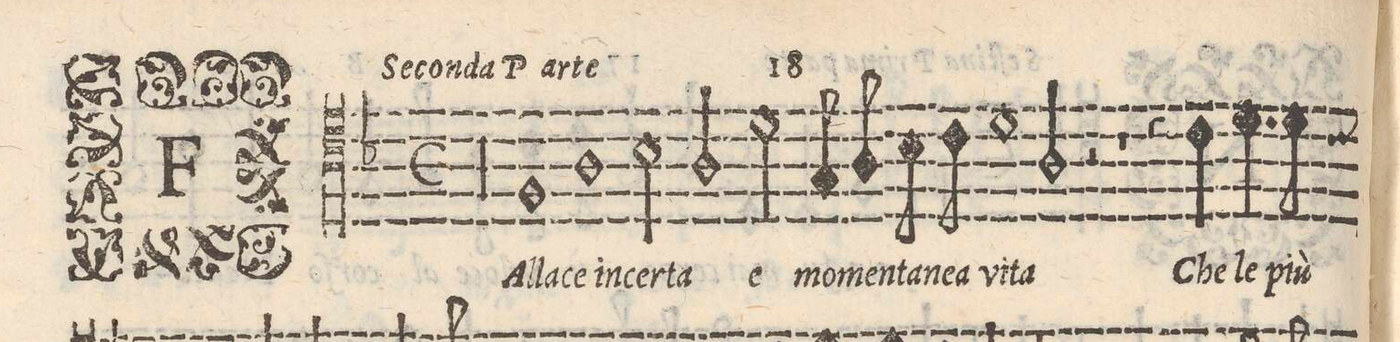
**kern	**text
*I"BASSO	*
*clefC4	*
*k[b-]	*
*met(C)	*
*M2/1	*
00r	.
=2-	=2-
=3-	=3-
1F	FAl-
1A	-la-
=4-	=4-
2B-\	-ce_in-
2A/	-cer-
2d\	-ta_e
8G/	mo-
8A/	-men-
8B-\	-ta-
8c\	-nea
=5-	=5-
1d	vi-
2A/	-ta
2r	.
=6-	=6-
1r	.
4r	.
4c\	Che
4.d\	le
8d\	più
=7-	=7-
*-	*-
